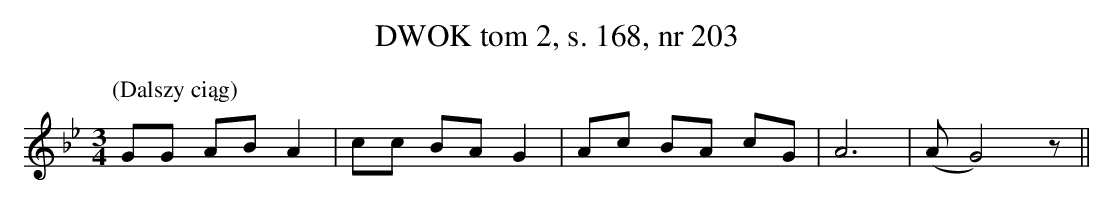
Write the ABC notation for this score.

X:1
T: DWOK tom 2, s. 168, nr 203
L: 1/16
M: 3/4
K: Bb
P: (Dalszy ciąg)
G2G2 A2B2 A4 | c2c2 B2A2 G4 | A2c2 B2A2 c2G2 | A12 | (A2 G8) z2 ||
